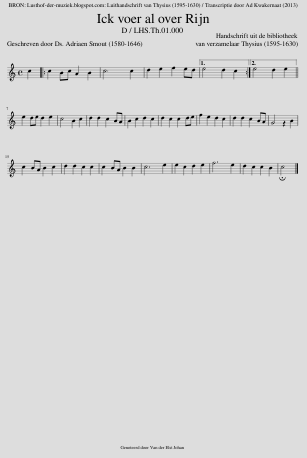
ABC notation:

X:1
L:1/8
M:4/4
I:linebreak $
K:C
V:1 treble
V:1
 c2 |: c2 Bc A2 B2 | c6 c2 | d2 e2 f2 ed |1 e4 d2 c2 :|2 %5
 e4 d2 e2 ||$ e2 de d2 e2 | c4 B2 c2 | d2 d2 c2 BA | B2 c2 d2 c2 | %10
 d2 c2 c2 de | f2 e2 d2 c2 | d2 d2 c2 BA | G4 z2 B2 |$ c2 BA B2 c2 | %15
 d2 d2 c2 c2 | c2 BA B2 B2 | c6 e2 | e2 c2 d2 e2 | f6 e2 | %20
 d2 c2 c2 B2 | !fermata!c4 |] %22
